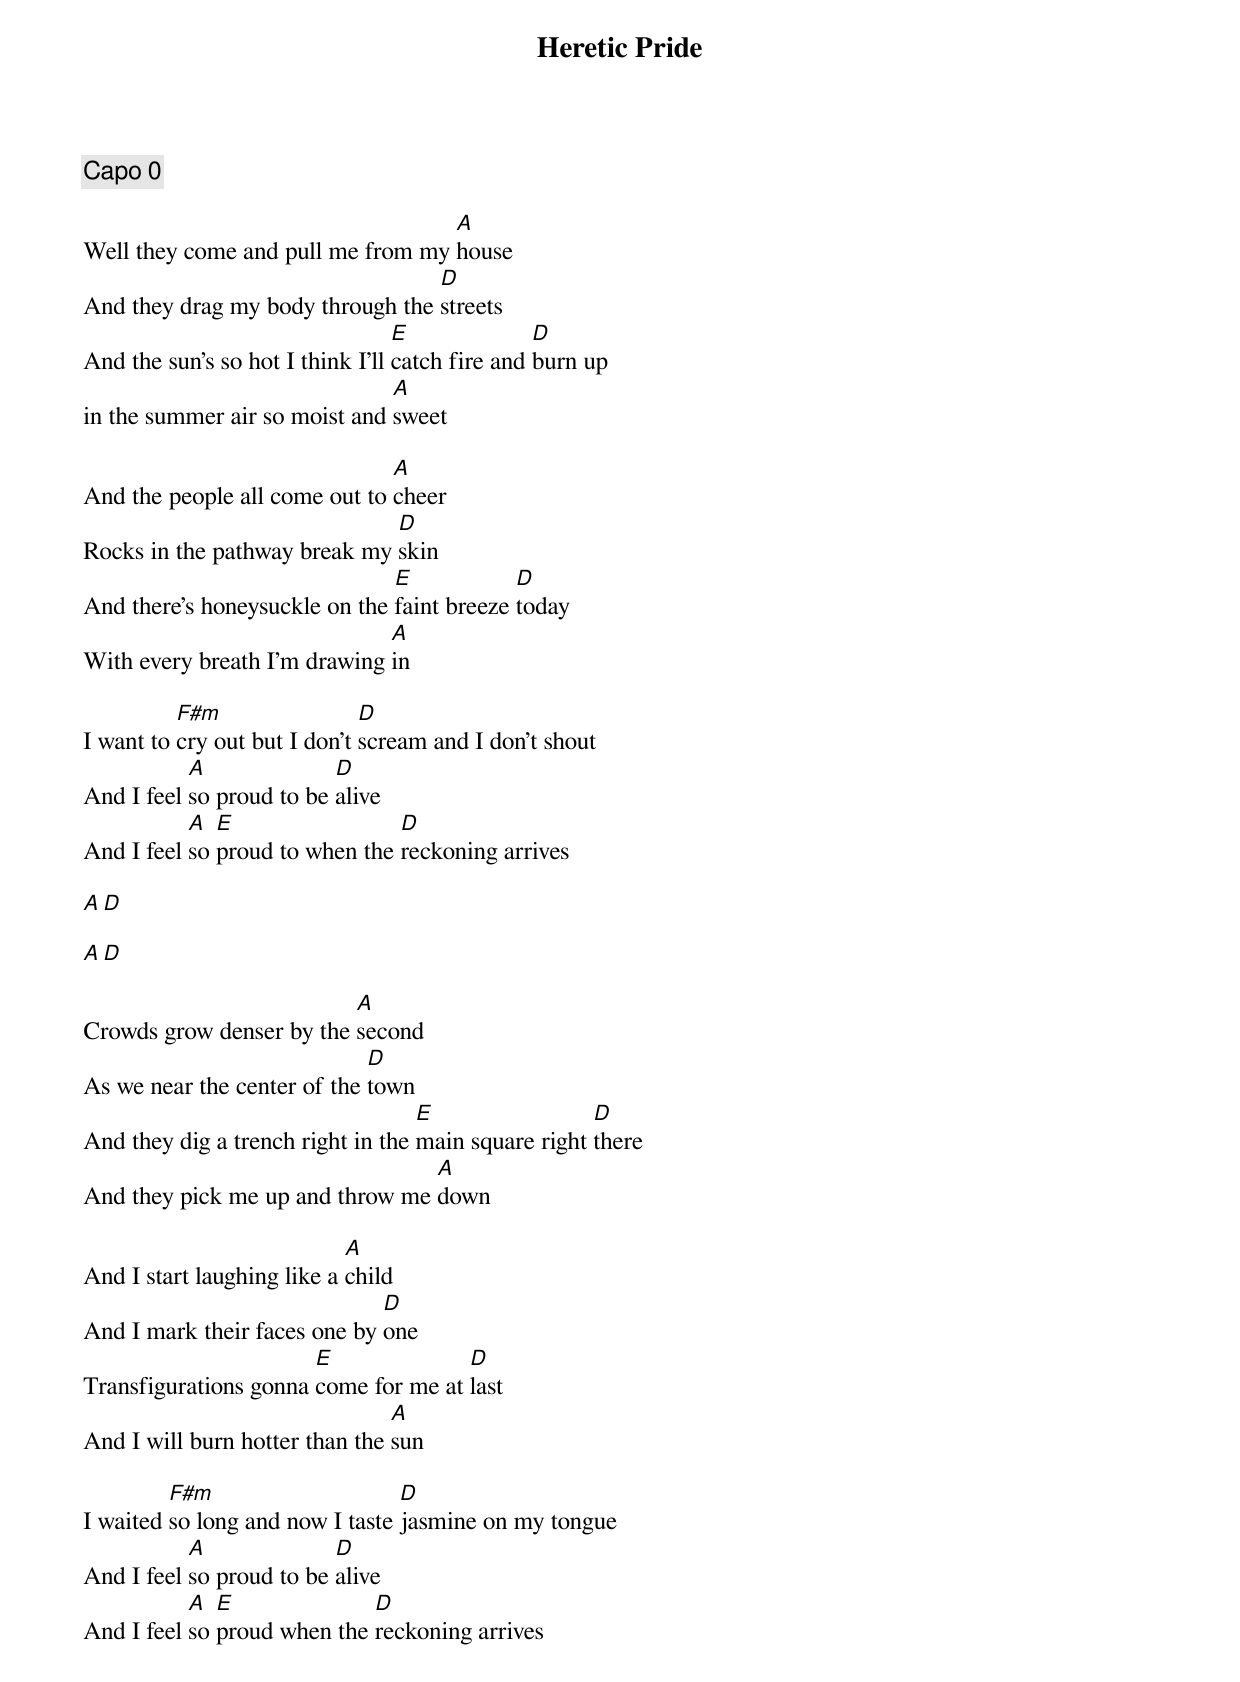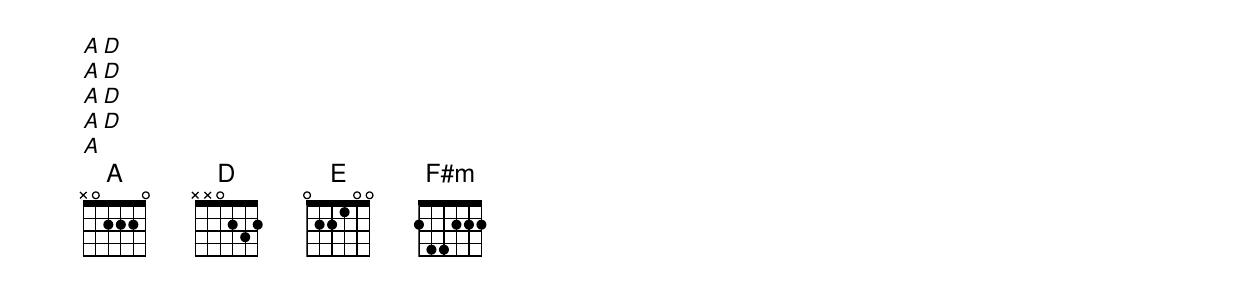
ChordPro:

{title:Heretic Pride}
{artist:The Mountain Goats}
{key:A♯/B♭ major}
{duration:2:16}
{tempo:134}
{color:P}

{comment: Capo 0}

Well they come and pull me from my [A]house
And they drag my body through the [D]streets
And the sun’s so hot I think I’ll [E]catch fire and [D]burn up
in the summer air so moist and [A]sweet

And the people all come out to [A]cheer
Rocks in the pathway break my [D]skin
And there’s honeysuckle on the [E]faint breeze [D]today
With every breath I’m drawing [A]in

I want to [F#m]cry out but I don’t [D]scream and I don’t shout
And I feel [A]so proud to be [D]alive
And I feel [A]so [E]proud to when the [D]reckoning arrives

[A][D]

[A][D]

Crowds grow denser by the [A]second
As we near the center of the [D]town
And they dig a trench right in the [E]main square right [D]there
And they pick me up and throw me [A]down

And I start laughing like a [A]child
And I mark their faces one by [D]one
Transfigurations gonna [E]come for me at [D]last
And I will burn hotter than the [A]sun

I waited [F#m]so long and now I taste [D]jasmine on my tongue
And I feel [A]so proud to be [D]alive
And I feel [A]so [E]proud when the [D]reckoning arrives

[A][D]
[A][D]
[A][D]
[A][D]
[A]
